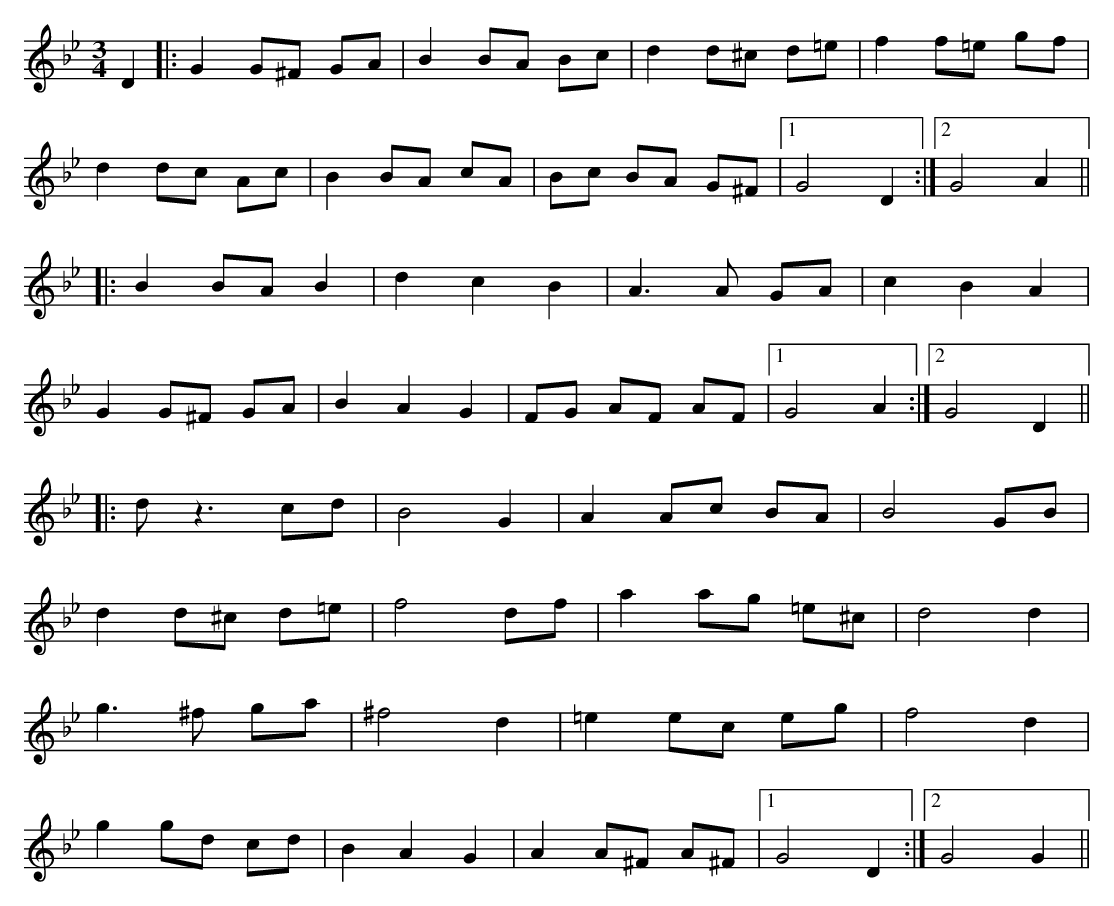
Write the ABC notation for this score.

X:1
M:3/4
K:Gmin
D2|:G2 G^F GA|B2 BA Bc|d2 d^c d=e|f2 f=e gf|
d2 dc Ac|B2 BA cA|Bc BA G^F|1 G4 D2:|2 G4 A2||
|:B2 BA B2|d2 c2 B2|A3 A GA|c2 B2 A2|
G2 G^F GA|B2 A2 G2|FG AF AF|1 G4 A2:|2 G4 D2||
|:d z3 cd|B4 G2|A2 Ac BA|B4 GB|
d2 d^c d=e|f4 df|a2 ag =e^c|d4 d2|
g3 ^f ga|^f4 d2|=e2 ec eg|f4 d2|
g2 gd cd|B2 A2 G2|A2 A^F A^F|1 G4 D2:|2 G4 G2||
